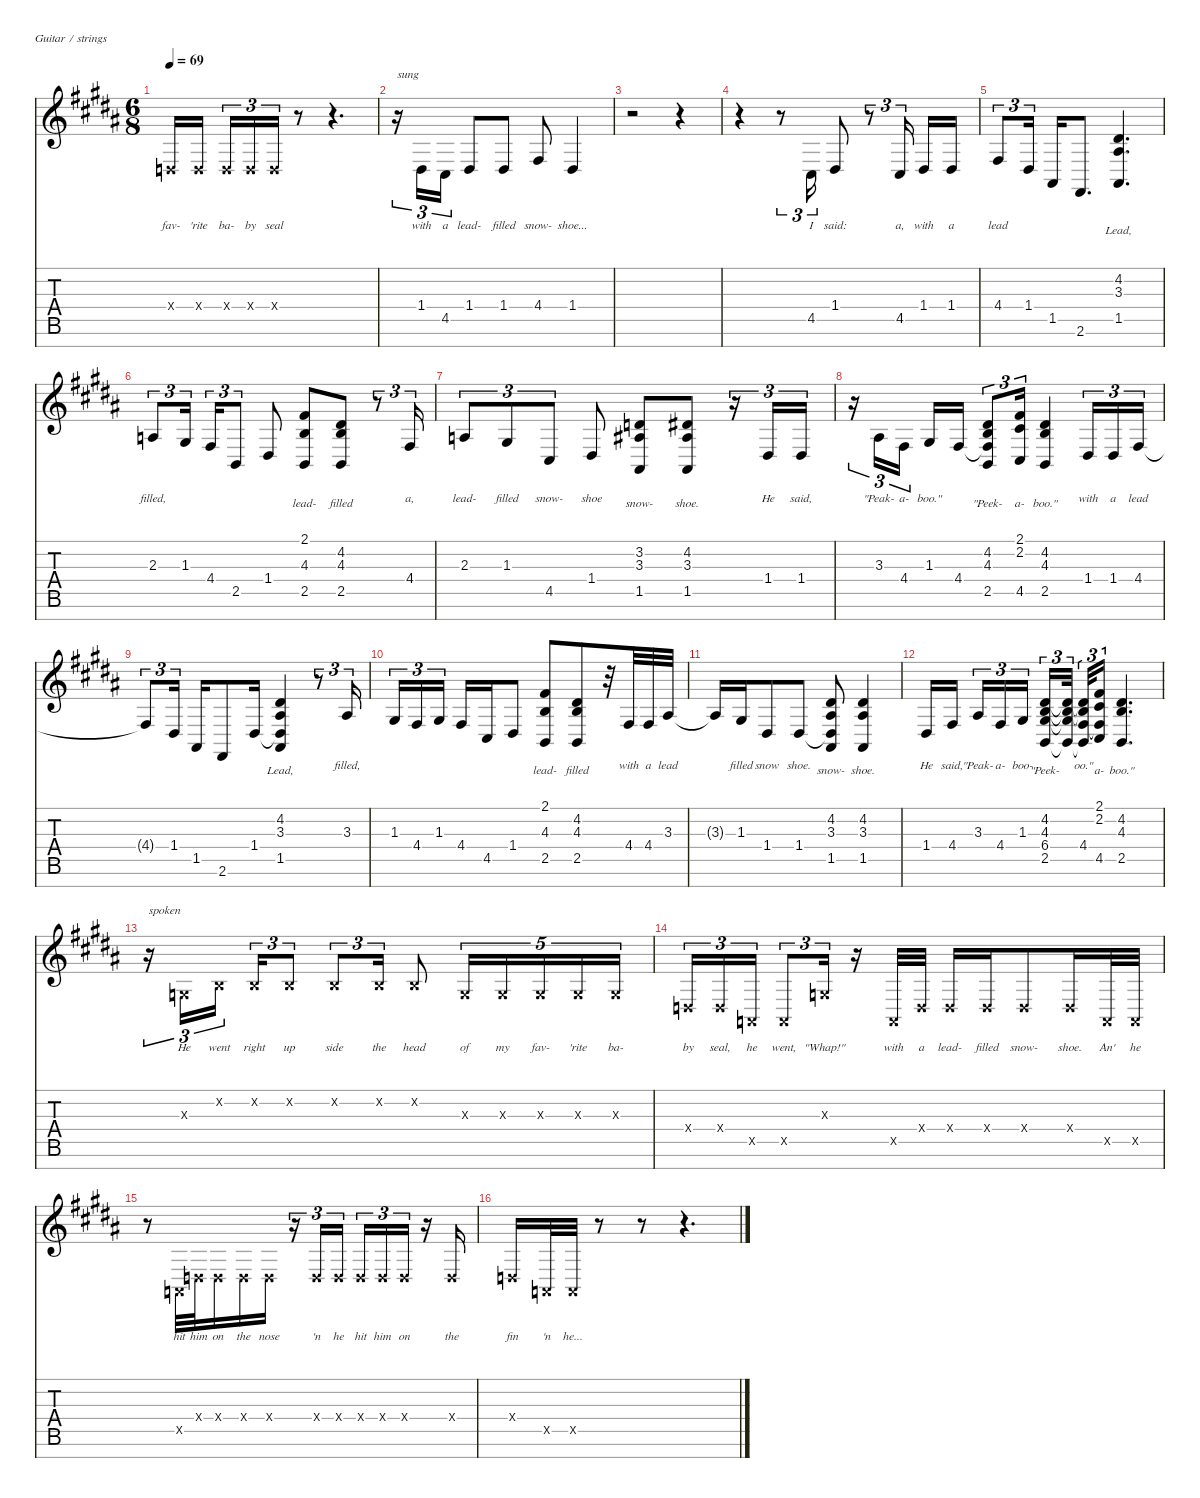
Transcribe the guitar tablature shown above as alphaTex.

\defaultSystemsLayout 4
\hideDynamics
\bracketExtendMode nobrackets
\singleTrackTrackNamePolicy hidden
\multiTrackTrackNamePolicy hidden
\firstSystemTrackNameMode fullname
\firstSystemTrackNameOrientation horizontal
\otherSystemsTrackNameOrientation horizontal
\track ("Vocals" "led.synth.") {instrument lead6voice}
\staff {score tabs}
\tuning (E4 B3 G3 D3 A2 E2 B1)
\ts (6 8)
\tempo 69
\clef g2
\ks b
0.4{x acc forcenatural}.16{lyrics (0 "fav-") lyrics (1 " ") lyrics (2 " ") lyrics (3 "") lyrics (4 "") dy f beam Up} 0.4{x acc forcenatural}.16{lyrics (0 "'rite") lyrics (1 " ") lyrics (2 " ") lyrics (3 "") lyrics (4 "") beam Up} 0.4{x acc forcenatural}.16{tu (3 2) lyrics (0 "ba-") lyrics (1 " ") lyrics (2 " ") lyrics (3 "") lyrics (4 "") beam Up} 0.4{x acc forcenatural}.16{tu (3 2) lyrics (0 "by") lyrics (1 " ") lyrics (2 " ") lyrics (3 "") lyrics (4 "") beam Up} 0.4{x acc forcenatural}.16{tu (3 2) lyrics (0 "seal") lyrics (1 " ") lyrics (2 " ") lyrics (3 "") lyrics (4 "") beam Up} r.8{beam Up} r.4{d beam Up} |
r.16{tu (3 2) txt "sung" beam Down} 1.4{acc #}.16{tu (3 2) lyrics (0 "with") lyrics (1 " ") lyrics (2 " ") lyrics (3 "") lyrics (4 "") dy fff beam Up} 4.5{acc #}.16{tu (3 2) lyrics (0 "a") lyrics (1 " ") lyrics (2 " ") lyrics (3 "") lyrics (4 "") beam Up} 1.4{acc #}.8{lyrics (0 "lead-") lyrics (1 " ") lyrics (2 " ") lyrics (3 "") lyrics (4 "") beam Up} 1.4{acc #}.8{lyrics (0 "filled") lyrics (1 " ") lyrics (2 " ") lyrics (3 "") lyrics (4 "") beam Up} 4.4{acc #}.8{lyrics (0 "snow-") lyrics (1 " ") lyrics (2 " ") lyrics (3 "") lyrics (4 "") beam Up} 1.4{acc #}.4{lyrics (0 "shoe...") lyrics (1 " ") lyrics (2 " ") lyrics (3 "") lyrics (4 "") beam Up} |
r.2{beam Down} r.4{beam Down} |
r.4{beam Down} r.8{tu (3 2) beam Down} 4.5{acc #}.16{tu (3 2) lyrics (0 "I") lyrics (1 " ") lyrics (2 " ") lyrics (3 "") lyrics (4 "") beam Up} 1.4{acc #}.8{lyrics (0 "said:") lyrics (1 " ") lyrics (2 " ") lyrics (3 "") lyrics (4 "") beam Up} r.8{tu (3 2) beam Up} 4.5{acc #}.16{tu (3 2) lyrics (0 "a,") lyrics (1 " ") lyrics (2 " ") lyrics (3 "") lyrics (4 "") beam Up} 1.4{acc #}.16{lyrics (0 "with") lyrics (1 " ") lyrics (2 " ") lyrics (3 "") lyrics (4 "") beam Up} 1.4{acc #}.16{lyrics (0 "a") lyrics (1 " ") lyrics (2 " ") lyrics (3 "") lyrics (4 "") beam Up} |
4.4{acc #}.8{tu (3 2) lyrics (0 "lead") lyrics (1 " ") lyrics (2 " ") lyrics (3 "") lyrics (4 "") beam Up} 1.4{acc #}.16{tu (3 2) lyrics (0 " ") lyrics (1 " ") lyrics (2 " ") lyrics (3 "") lyrics (4 "") beam Up} 1.5{acc #}.16{lyrics (0 " ") lyrics (1 " ") lyrics (2 " ") lyrics (3 "") lyrics (4 "") beam Up} 2.6{acc #}.8{d lyrics (0 " ") lyrics (1 "") lyrics (2 " ") lyrics (3 "") lyrics (4 "") beam Up} (4.2{acc #} 3.3{acc #} 1.5{acc #}).4{d lyrics (0 "") lyrics (1 "Lead,") lyrics (2 " ") lyrics (3 "") lyrics (4 "") beam Up} |
2.3{acc forcenatural}.8{tu (3 2) lyrics (0 "filled,") lyrics (1 " ") lyrics (2 " ") lyrics (3 "") lyrics (4 "") beam Up} 1.3{acc #}.16{tu (3 2) lyrics (0 " ") lyrics (1 " ") lyrics (2 " ") lyrics (3 "") lyrics (4 "") beam Up} 4.4{acc #}.16{tu (3 2) lyrics (0 " ") lyrics (1 " ") lyrics (2 " ") lyrics (3 "") lyrics (4 "") beam Up} 2.5{acc forcenatural}.8{tu (3 2) lyrics (0 " ") lyrics (1 " ") lyrics (2 " ") lyrics (3 "") lyrics (4 "") beam Up} 1.4{acc #}.8{lyrics (0 " ") lyrics (1 "") lyrics (2 " ") lyrics (3 "") lyrics (4 "") beam Up} (2.1{acc #} 4.3{acc forcenatural} 2.5{acc forcenatural}).8{lyrics (0 " ") lyrics (1 "lead-") lyrics (2 " ") lyrics (3 "") lyrics (4 "") beam Up} (4.2{acc #} 4.3{acc forcenatural} 2.5{acc forcenatural}).8{lyrics (0 "") lyrics (1 "filled") lyrics (2 " ") lyrics (3 "") lyrics (4 "") beam Up} r.8{tu (3 2) beam Up} 4.4{acc #}.16{tu (3 2) lyrics (0 "a,") lyrics (1 " ") lyrics (2 " ") lyrics (3 "") lyrics (4 "") beam Up} |
2.3{acc forcenatural}.8{tu (3 2) lyrics (0 "lead-") lyrics (1 " ") lyrics (2 " ") lyrics (3 "") lyrics (4 "") beam Up} 1.3{acc #}.8{tu (3 2) lyrics (0 "filled") lyrics (1 " ") lyrics (2 " ") lyrics (3 "") lyrics (4 "") beam Up} 4.5{acc #}.8{tu (3 2) lyrics (0 "snow-") lyrics (1 " ") lyrics (2 " ") lyrics (3 "") lyrics (4 "") beam Up} 1.4{acc #}.8{lyrics (0 "shoe") lyrics (1 "") lyrics (2 " ") lyrics (3 "") lyrics (4 "") beam Up} (3.2{acc forcenatural} 3.3{acc #} 1.5{acc #}).8{lyrics (0 " ") lyrics (1 "snow-") lyrics (2 " ") lyrics (3 "") lyrics (4 "") beam Up} (4.2{acc #} 3.3{acc #} 1.5{acc #}).8{lyrics (0 "") lyrics (1 "shoe.") lyrics (2 " ") lyrics (3 "") lyrics (4 "") beam Up} r.16{tu (3 2) beam Up} 1.4{acc #}.16{tu (3 2) lyrics (0 "He") lyrics (1 " ") lyrics (2 " ") lyrics (3 "") lyrics (4 "") beam Up} 1.4{acc #}.16{tu (3 2) lyrics (0 "said,") lyrics (1 " ") lyrics (2 " ") lyrics (3 "") lyrics (4 "") beam Up} |
r.16{tu (3 2) beam Down} 3.3{acc #}.16{tu (3 2) lyrics (0 "\"Peak-") lyrics (1 " ") lyrics (2 " ") lyrics (3 "") lyrics (4 "") beam Up} 4.4{acc #}.16{tu (3 2) lyrics (0 "a-") lyrics (1 " ") lyrics (2 " ") lyrics (3 "") lyrics (4 "") beam Up} 1.3{acc #}.16{lyrics (0 "boo.\"") lyrics (1 " ") lyrics (2 " ") lyrics (3 "") lyrics (4 "") beam Up} 4.4{acc #}.16{lyrics (0 " ") lyrics (1 "") lyrics (2 " ") lyrics (3 "") lyrics (4 "") beam Up} (4.2{acc #} 4.3{acc forcenatural} 4.4{t acc #} 2.5{acc forcenatural}).8{tu (3 2) lyrics (0 " ") lyrics (1 "\"Peek-") lyrics (2 " ") lyrics (3 "") lyrics (4 "") beam Up} (2.1{acc #} 2.2{acc #} 4.5{acc #}).16{tu (3 2) lyrics (0 " ") lyrics (1 "a-") lyrics (2 " ") lyrics (3 "") lyrics (4 "") beam Up} (4.2{acc #} 4.3{acc forcenatural} 2.5{acc forcenatural}).4{lyrics (0 "") lyrics (1 "boo.\"") lyrics (2 " ") lyrics (3 "") lyrics (4 "") beam Up} 1.4{acc #}.16{tu (3 2) lyrics (0 "with") lyrics (1 " ") lyrics (2 " ") lyrics (3 "") lyrics (4 "") beam Up} 1.4{acc #}.16{tu (3 2) lyrics (0 "a") lyrics (1 " ") lyrics (2 " ") lyrics (3 "") lyrics (4 "") beam Up} 4.4{acc #}.16{tu (3 2) lyrics (0 "lead") lyrics (1 " ") lyrics (2 " ") lyrics (3 "") lyrics (4 "") beam Up} |
4.4{t acc #}.8{tu (3 2) dy f beam Up} 1.4{acc #}.16{tu (3 2) lyrics (0 " ") lyrics (1 " ") lyrics (2 " ") lyrics (3 "") lyrics (4 "") dy fff beam Up} 1.5{acc #}.16{lyrics (0 " ") lyrics (1 " ") lyrics (2 " ") lyrics (3 "") lyrics (4 "") beam Up} 2.6{acc #}.8{lyrics (0 " ") lyrics (1 " ") lyrics (2 " ") lyrics (3 "") lyrics (4 "") beam Up} 1.4{acc #}.16{lyrics (0 " ") lyrics (1 "") lyrics (2 " ") lyrics (3 "") lyrics (4 "") beam Up} (4.2{acc #} 3.3{acc #} 1.4{t acc #} 1.5{acc #}).4{lyrics (0 "") lyrics (1 "Lead,") lyrics (2 " ") lyrics (3 "") lyrics (4 "") beam Up} r.8{tu (3 2) beam Up} 3.3{acc #}.16{tu (3 2) lyrics (0 "filled,") lyrics (1 " ") lyrics (2 " ") lyrics (3 "") lyrics (4 "") beam Up} |
1.3{acc #}.16{tu (3 2) lyrics (0 " ") lyrics (1 " ") lyrics (2 " ") lyrics (3 "") lyrics (4 "") beam Up} 4.4{acc #}.16{tu (3 2) lyrics (0 " ") lyrics (1 " ") lyrics (2 " ") lyrics (3 "") lyrics (4 "") beam Up} 1.3{acc #}.16{tu (3 2) lyrics (0 " ") lyrics (1 " ") lyrics (2 " ") lyrics (3 "") lyrics (4 "") beam Up} 4.4{acc #}.16{lyrics (0 " ") lyrics (1 " ") lyrics (2 " ") lyrics (3 "") lyrics (4 "") beam Up} 4.5{acc #}.16{lyrics (0 " ") lyrics (1 " ") lyrics (2 " ") lyrics (3 "") lyrics (4 "") beam Up} 1.4{acc #}.8{lyrics (0 " ") lyrics (1 "") lyrics (2 " ") lyrics (3 "") lyrics (4 "") beam Up} (2.1{acc #} 4.3{acc forcenatural} 2.5{acc forcenatural}).8{lyrics (0 " ") lyrics (1 "lead-") lyrics (2 " ") lyrics (3 "") lyrics (4 "") beam Up} (4.2{acc #} 4.3{acc forcenatural} 2.5{acc forcenatural}).8{lyrics (0 "") lyrics (1 "filled") lyrics (2 " ") lyrics (3 "") lyrics (4 "") beam Up} r.32{beam Up} 4.4{acc #}.32{lyrics (0 "with") lyrics (1 " ") lyrics (2 " ") lyrics (3 "") lyrics (4 "") beam Up} 4.4{acc #}.32{lyrics (0 "a") lyrics (1 " ") lyrics (2 " ") lyrics (3 "") lyrics (4 "") beam Up} 3.3{acc #}.32{lyrics (0 "lead") lyrics (1 " ") lyrics (2 " ") lyrics (3 "") lyrics (4 "") beam Up} |
3.3{t acc #}.16{dy f beam Up} 1.3{acc #}.16{lyrics (0 "filled") lyrics (1 " ") lyrics (2 " ") lyrics (3 "") lyrics (4 "") dy fff beam Up} 1.4{acc #}.8{lyrics (0 "snow") lyrics (1 " ") lyrics (2 " ") lyrics (3 "") lyrics (4 "") beam Up} 1.4{acc #}.8{lyrics (0 "shoe.") lyrics (1 "") lyrics (2 " ") lyrics (3 "") lyrics (4 "") beam Up} (4.2{acc #} 3.3{acc #} 1.4{t acc #} 1.5{acc #}).8{lyrics (0 " ") lyrics (1 "snow-") lyrics (2 " ") lyrics (3 "") lyrics (4 "") beam Up} (4.2{acc #} 3.3{acc #} 1.5{acc #}).4{lyrics (0 "") lyrics (1 "shoe.") lyrics (2 " ") lyrics (3 "") lyrics (4 "") beam Up} |
1.4{acc #}.16{lyrics (0 "He") lyrics (1 " ") lyrics (2 " ") lyrics (3 "") lyrics (4 "") beam Up} 4.4{acc #}.16{lyrics (0 "said,") lyrics (1 " ") lyrics (2 " ") lyrics (3 "") lyrics (4 "") beam Up} 3.3{acc #}.16{tu (3 2) lyrics (0 "\"Peak-") lyrics (1 " ") lyrics (2 " ") lyrics (3 "") lyrics (4 "") beam Up} 4.4{acc #}.16{tu (3 2) lyrics (0 "a-") lyrics (1 " ") lyrics (2 " ") lyrics (3 "") lyrics (4 "") beam Up} 1.3{acc #}.16{tu (3 2) lyrics (0 "boo-") lyrics (1 "") lyrics (2 " ") lyrics (3 "") lyrics (4 "") beam Up} (4.2{acc #} 4.3{acc forcenatural} 6.4{acc #} 2.5{acc forcenatural}).16{tu (3 2) lyrics (0 " ") lyrics (1 "\"Peek-") lyrics (2 " ") lyrics (3 "") lyrics (4 "") beam Up} (6.4{t acc #} 4.2{t acc #} 4.3{t acc forcenatural} 2.5{t acc forcenatural}).32{tu (3 2) dy f beam Up} (4.2{t acc #} 4.3{t acc forcenatural} 4.4{acc #} 2.5{t acc forcenatural}).32{tu (3 2) lyrics (0 "oo.\"") lyrics (1 " ") lyrics (2 " ") lyrics (3 "") lyrics (4 "") beam Up} (2.1{acc #} 2.2{acc #} 4.4{t acc #} 4.5{acc #}).16{tu (3 2) lyrics (0 " ") lyrics (1 "a-") lyrics (2 " ") lyrics (3 "") lyrics (4 "") dy fff beam Up} (4.2{acc #} 4.3{acc forcenatural} 2.5{acc forcenatural}).4{d lyrics (0 "") lyrics (1 "boo.\"") lyrics (2 " ") lyrics (3 "") lyrics (4 "") beam Up} |
r.16{tu (3 2) txt "spoken" beam Down} 0.3{x acc forcenatural}.16{tu (3 2) lyrics (0 "He") lyrics (1 " ") lyrics (2 " ") lyrics (3 "") lyrics (4 "") dy f beam Up} 0.2{x acc forcenatural}.16{tu (3 2) lyrics (0 "went") lyrics (1 " ") lyrics (2 " ") lyrics (3 "") lyrics (4 "") beam Up} 0.2{x acc forcenatural}.16{tu (3 2) lyrics (0 "right") lyrics (1 " ") lyrics (2 " ") lyrics (3 "") lyrics (4 "") beam Up} 0.2{x acc forcenatural}.8{tu (3 2) lyrics (0 "up") lyrics (1 " ") lyrics (2 " ") lyrics (3 "") lyrics (4 "") beam Up} 0.2{x acc forcenatural}.8{tu (3 2) lyrics (0 "side") lyrics (1 " ") lyrics (2 " ") lyrics (3 "") lyrics (4 "") beam Up} 0.2{x acc forcenatural}.16{tu (3 2) lyrics (0 "the") lyrics (1 " ") lyrics (2 " ") lyrics (3 "") lyrics (4 "") beam Up} 0.2{x acc forcenatural}.8{lyrics (0 "head") lyrics (1 " ") lyrics (2 " ") lyrics (3 "") lyrics (4 "") beam Up} 0.3{x acc forcenatural}.16{tu (5 4) lyrics (0 "of") lyrics (1 " ") lyrics (2 " ") lyrics (3 "") lyrics (4 "") beam Up} 0.3{x acc forcenatural}.16{tu (5 4) lyrics (0 "my") lyrics (1 " ") lyrics (2 " ") lyrics (3 "") lyrics (4 "") beam Up} 0.3{x acc forcenatural}.16{tu (5 4) lyrics (0 "fav-") lyrics (1 " ") lyrics (2 " ") lyrics (3 "") lyrics (4 "") beam Up} 0.3{x acc forcenatural}.16{tu (5 4) lyrics (0 "'rite") lyrics (1 " ") lyrics (2 " ") lyrics (3 "") lyrics (4 "") beam Up} 0.3{x acc forcenatural}.16{tu (5 4) lyrics (0 "ba-") lyrics (1 " ") lyrics (2 " ") lyrics (3 "") lyrics (4 "") beam Up} |
0.4{x acc forcenatural}.16{tu (3 2) lyrics (0 "by") lyrics (1 " ") lyrics (2 " ") lyrics (3 "") lyrics (4 "") beam Up} 0.4{x acc forcenatural}.16{tu (3 2) lyrics (0 "seal,") lyrics (1 " ") lyrics (2 " ") lyrics (3 "") lyrics (4 "") beam Up} 0.5{x acc forcenatural}.16{tu (3 2) lyrics (0 "he") lyrics (1 " ") lyrics (2 " ") lyrics (3 "") lyrics (4 "") beam Up} 0.5{x acc forcenatural}.8{tu (3 2) lyrics (0 "went,") lyrics (1 " ") lyrics (2 " ") lyrics (3 "") lyrics (4 "") beam Up} 0.3{x acc forcenatural}.16{tu (3 2) lyrics (0 "\"Whap!\"") lyrics (1 " ") lyrics (2 " ") lyrics (3 "") lyrics (4 "") beam Up} r.16{beam Up} 0.5{x acc forcenatural}.32{lyrics (0 "with") lyrics (1 " ") lyrics (2 " ") lyrics (3 "") lyrics (4 "") beam Up} 0.4{x acc forcenatural}.32{lyrics (0 "a") lyrics (1 " ") lyrics (2 " ") lyrics (3 "") lyrics (4 "") beam Up} 0.4{x acc forcenatural}.16{lyrics (0 "lead-") lyrics (1 " ") lyrics (2 " ") lyrics (3 "") lyrics (4 "") beam Up} 0.4{x acc forcenatural}.16{lyrics (0 "filled") lyrics (1 " ") lyrics (2 " ") lyrics (3 "") lyrics (4 "") beam Up} 0.4{x acc forcenatural}.8{lyrics (0 "snow-") lyrics (1 " ") lyrics (2 " ") lyrics (3 "") lyrics (4 "") beam Up} 0.4{x acc forcenatural}.16{lyrics (0 "shoe.") lyrics (1 " ") lyrics (2 " ") lyrics (3 "") lyrics (4 "") beam Up} 0.5{x acc forcenatural}.32{lyrics (0 "An'") lyrics (1 " ") lyrics (2 " ") lyrics (3 "") lyrics (4 "") beam Up} 0.5{x acc forcenatural}.32{lyrics (0 "he") lyrics (1 " ") lyrics (2 " ") lyrics (3 "") lyrics (4 "") beam Up} |
r.8{beam Down} 0.5{x acc forcenatural}.32{lyrics (0 "hit") lyrics (1 " ") lyrics (2 " ") lyrics (3 "") lyrics (4 "") beam Up} 0.4{x acc forcenatural}.32{lyrics (0 "him") lyrics (1 " ") lyrics (2 " ") lyrics (3 "") lyrics (4 "") beam Up} 0.4{x acc forcenatural}.16{lyrics (0 "on") lyrics (1 " ") lyrics (2 " ") lyrics (3 "") lyrics (4 "") beam Up} 0.4{x acc forcenatural}.16{lyrics (0 "the") lyrics (1 " ") lyrics (2 " ") lyrics (3 "") lyrics (4 "") beam Up} 0.4{x acc forcenatural}.16{lyrics (0 "nose") lyrics (1 " ") lyrics (2 " ") lyrics (3 "") lyrics (4 "") beam Up} r.16{tu (3 2) beam Up} 0.4{x acc forcenatural}.16{tu (3 2) lyrics (0 "'n") lyrics (1 " ") lyrics (2 " ") lyrics (3 "") lyrics (4 "") beam Up} 0.4{x acc forcenatural}.16{tu (3 2) lyrics (0 "he") lyrics (1 " ") lyrics (2 " ") lyrics (3 "") lyrics (4 "") beam Up} 0.4{x acc forcenatural}.16{tu (3 2) lyrics (0 "hit") lyrics (1 " ") lyrics (2 " ") lyrics (3 "") lyrics (4 "") beam Up} 0.4{x acc forcenatural}.16{tu (3 2) lyrics (0 "him") lyrics (1 " ") lyrics (2 " ") lyrics (3 "") lyrics (4 "") beam Up} 0.4{x acc forcenatural}.16{tu (3 2) lyrics (0 "on") lyrics (1 " ") lyrics (2 " ") lyrics (3 "") lyrics (4 "") beam Up} r.16{beam Up} 0.4{x acc forcenatural}.16{lyrics (0 "the") lyrics (1 " ") lyrics (2 " ") lyrics (3 "") lyrics (4 "") beam Up} |
0.4{x acc forcenatural}.16{lyrics (0 "fin") lyrics (1 " ") lyrics (2 " ") lyrics (3 "") lyrics (4 "") beam Up} 0.5{x acc forcenatural}.32{lyrics (0 "'n") lyrics (1 " ") lyrics (2 " ") lyrics (3 "") lyrics (4 "") beam Up} 0.5{x acc forcenatural}.32{lyrics (0 "he...") lyrics (1 " ") lyrics (2 " ") lyrics (3 "") lyrics (4 "") beam Up} r.8{beam Up} r.8{beam Up} r.4{d beam Up}
